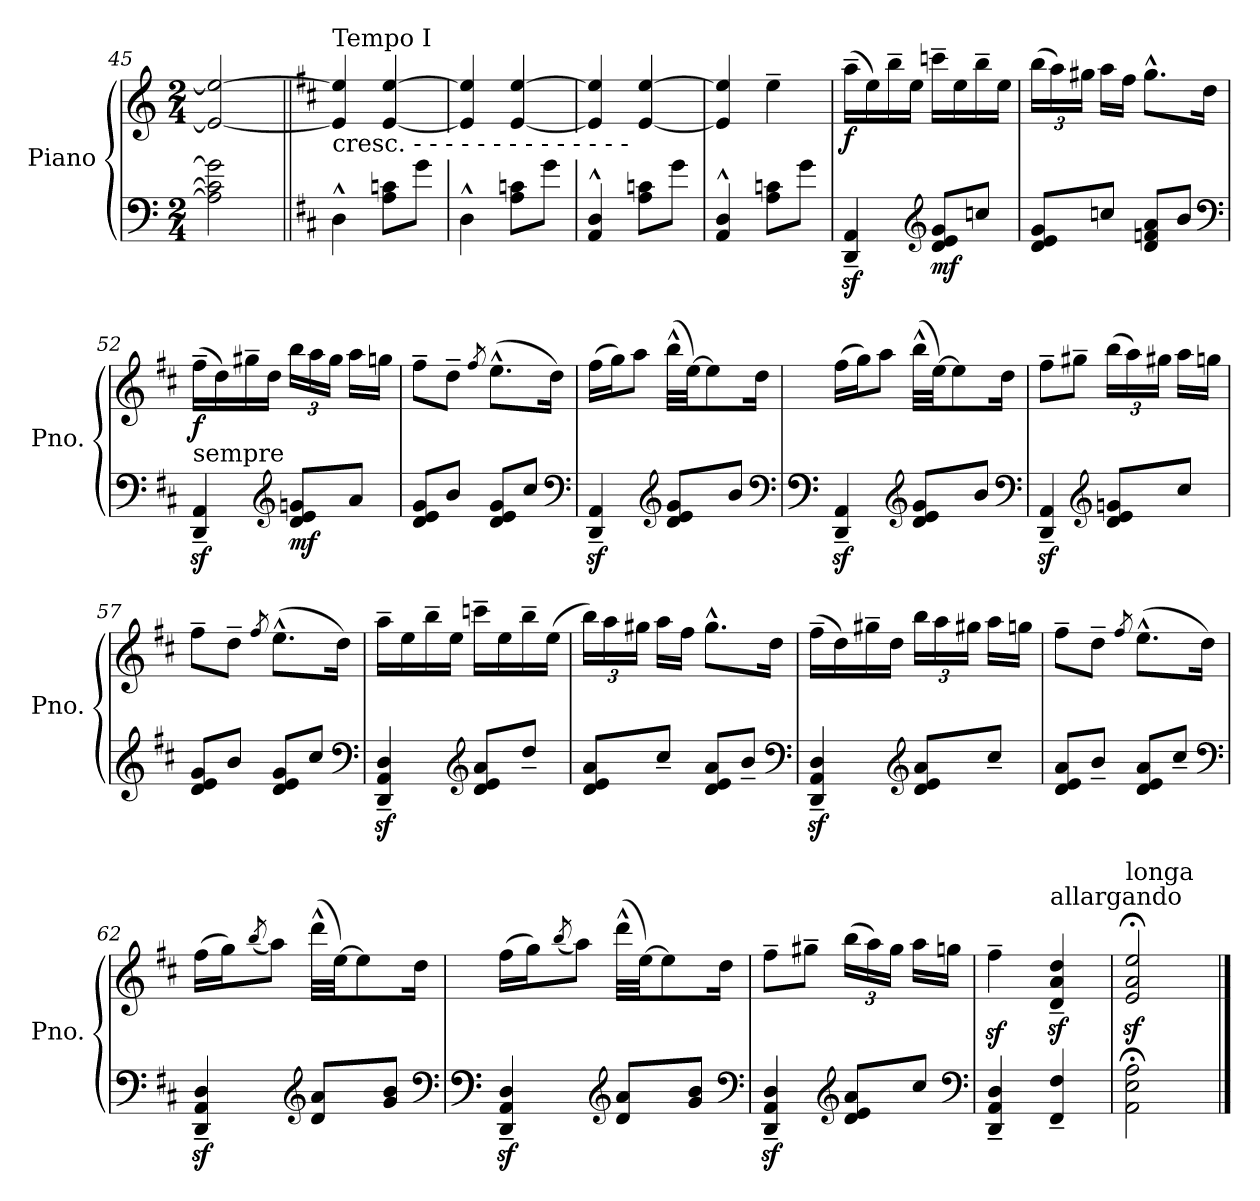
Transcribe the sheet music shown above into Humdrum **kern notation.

**kern	**kern	**dynam
*part1	*part1	*part1
*staff2	*staff1	*staff1/2
*I"Piano	*	*
*I'Pno.	*	*
*clefF4	*clefG2	*
*k[]	*k[]	*
*C:	*C:	*
*M2/4	*M2/4	*
=45	=45	=45
2A\] 2c\] 2g\]	2e/_ 2ee/_	.
=46||	=46||	=46||
*k[f#c#]	*k[f#c#]	*
*D:	*D:	*
!	!LO:TX:b:t=cresc. -  -  -  -  -  -  -  -  -  -  -  -  -  -	!
!	!LO:TX:a:t=Tempo I	!
4D^^\	4e/] 4ee/]	.
8A\ 8cn\L	[4e/ [4ee/	.
8g\J	.	.
=47	=47	=47
4D^^\	4e/] 4ee/]	.
8A\ 8cn\L	[4e/ [4ee/	.
8g\J	.	.
=48	=48	=48
4AA/^^ 4D/^^	4e/] 4ee/]	.
8A\ 8cn\L	[4e/ [4ee/	.
8g\J	.	.
=49	=49	=49
4AA/^^ 4D/^^	4e/] 4ee/]	.
8A\ 8cn\L	4ee~\	.
8g\J	.	.
=50	=50	=50
!	!	!LO:DY:b
4DD/z<~ 4AA/z<~	(16aa~\LL	f
.	16ee\)	.
.	16bb~\	.
.	16ee\JJ	.
*clefG2	*	*
!	!	!LO:DY:b=2
8d/ 8e/ 8g/L	16cccn~\LL	mf
.	16ee\	.
8ccn/J	16bb~\	.
.	16ee\JJ	.
!!LO:LB:g=z
=51	=51	=51
*	*Xbrackettup	*
8d/ 8e/ 8g/L	(24bb\LL	.
.	24aa\)	.
.	24gg#X\JJ	.
8ccn/J	16aa\LL	.
.	16ff#\JJ	.
8d/ 8fn/ 8a/L	8.gg#^^\L	.
8b/J	.	.
.	16dd\Jk	.
*clefF4	*	*
=52	=52	=52
!	!LO:TX:b:t=sempre	!
!	!	!LO:DY:b
4DD/z<~ 4AA/z<~	(16ff#~\LL	f
.	16dd\)	.
.	16gg#X~\	.
.	16dd\JJ	.
*clefG2	*	*
!	!	!LO:DY:b=2
8d/ 8e/ 8gn/L	24bb\LL	mf
.	24aa\	.
.	24gg#\JJ	.
8a/J	16aa\LL	.
.	16ggn\JJ	.
=53	=53	=53
8d/ 8e/ 8g/L	8ff#~\L	.
8b/J	8dd~\J	.
.	8qff#/	.
8d/ 8e/ 8g/L	(8.ee^^\L	.
8cc#/J	.	.
.	16dd\Jk)	.
*clefF4	*	*
=54	=54	=54
4DD/z<~ 4AA/z<~	(16ff#\LL	.
.	16gg\J)	.
.	8aa\J	.
*clefG2	*	*
8d/ 8e/ 8g/L	(32bb^^\LLL	.
.	[32ee\JJ)	.
.	8ee\]	.
8b/J	.	.
.	16dd\Jk	.
*clefF4	*	*
!!LO:PB:g=z
=55	=55	=55
*clefF4	*	*
4DD/z<~ 4AA/z<~	(16ff#\LL	.
.	16gg\J)	.
.	8aa\J	.
*clefG2	*	*
8d/ 8e/ 8g/L	(32bb^^\LLL	.
.	[32ee\JJ)	.
.	8ee\]	.
8b/J	.	.
.	16dd\Jk	.
*clefF4	*	*
=56	=56	=56
4DD/z<~ 4AA/z<~	8ff#~\L	.
.	8gg#X~\J	.
*clefG2	*	*
8d/ 8e/ 8gn/L	(24bb\LL	.
.	24aa\)	.
.	24gg#X\JJ	.
8cc#/J	16aa\LL	.
.	16ggn\JJ	.
=57	=57	=57
8d/ 8e/ 8g/L	8ff#~\L	.
8b/J	8dd~\J	.
.	8qff#/	.
8d/ 8e/ 8g/L	(8.ee^^\L	.
8cc#/J	.	.
.	16dd\Jk)	.
*clefF4	*	*
=58	=58	=58
4DD/z<~ 4AA/z<~ 4D/z<~	16aa~\LL	.
.	16ee\	.
.	16bb~\	.
.	16ee\JJ	.
*clefG2	*	*
8d/ 8e/ 8a/L	16cccn~\LL	.
.	16ee\	.
8dd~/J	16bb~\	.
.	(16ee\JJ	.
!!LO:LB:g=z
=59	=59	=59
8d/ 8e/ 8a/L	24bb\LL)	.
.	24aa\	.
.	24gg#X\JJ	.
8cc#~/J	16aa\LL	.
.	16ff#\JJ	.
8d/ 8e/ 8a/L	8.gg#^^\L	.
8b~/J	.	.
.	16dd\Jk	.
*clefF4	*	*
=60	=60	=60
4DD/z<~ 4AA/z<~ 4D/z<~	(16ff#~\LL	.
.	16dd\)	.
.	16gg#X~\	.
.	16dd\JJ	.
*clefG2	*	*
8d/ 8e/ 8a/L	24bb\LL	.
.	24aa\	.
.	24gg#X\JJ	.
8cc#~/J	16aa\LL	.
.	16ggn\JJ	.
=61	=61	=61
8d/ 8e/ 8a/L	8ff#~\L	.
8b~/J	8dd~\J	.
.	8qff#/	.
8d/ 8e/ 8a/L	(8.ee^^\L	.
8cc#~/J	.	.
.	16dd\Jk)	.
*clefF4	*	*
=62	=62	=62
4DD/z<~ 4AA/z<~ 4D/z<~	(16ff#\LL	.
.	16gg\J)	.
.	(8qbb/	.
.	8aa\J)	.
*clefG2	*	*
8d/ 8a/L	(32ddd^^\LLL	.
.	[32ee\JJ)	.
.	8ee\]	.
8g/ 8b/J	.	.
.	16dd\Jk	.
*clefF4	*	*
!!LO:LB:g=z
=63	=63	=63
*clefF4	*	*
4DD/z<~ 4AA/z<~ 4D/z<~	(16ff#\LL	.
.	16gg\J)	.
.	(8qbb/	.
.	8aa\J)	.
*clefG2	*	*
8d/ 8a/L	(32ddd^^\LLL	.
.	[32ee\JJ)	.
.	8ee\]	.
8g/ 8b/J	.	.
.	16dd\Jk	.
*clefF4	*	*
=64	=64	=64
4DD/z<~ 4AA/z<~ 4D/z<~	8ff#~\L	.
.	8gg#X~\J	.
*clefG2	*	*
8d/ 8e/ 8a/L	(24bb\LL	.
.	24aa\)	.
.	24gg#\JJ	.
8cc#/J	16aa\LL	.
.	16ggn\JJ	.
*clefF4	*	*
=65	=65	=65
4DD/~ 4AA/~ 4D/~	4ff#z<~\	.
!	!LO:TX:a:t=allargando	!
4FF#/~ 4F#/~	4d/z<~ 4a/z<~ 4dd/z<~	.
=66	=66	=66
!	!LO:TX:a:t=longa	!
2AA\;< 2E\;< 2A\;<	2e/z<;< 2a/z<;< 2ee/z<;<	.
==	==	==
*-	*-	*-
